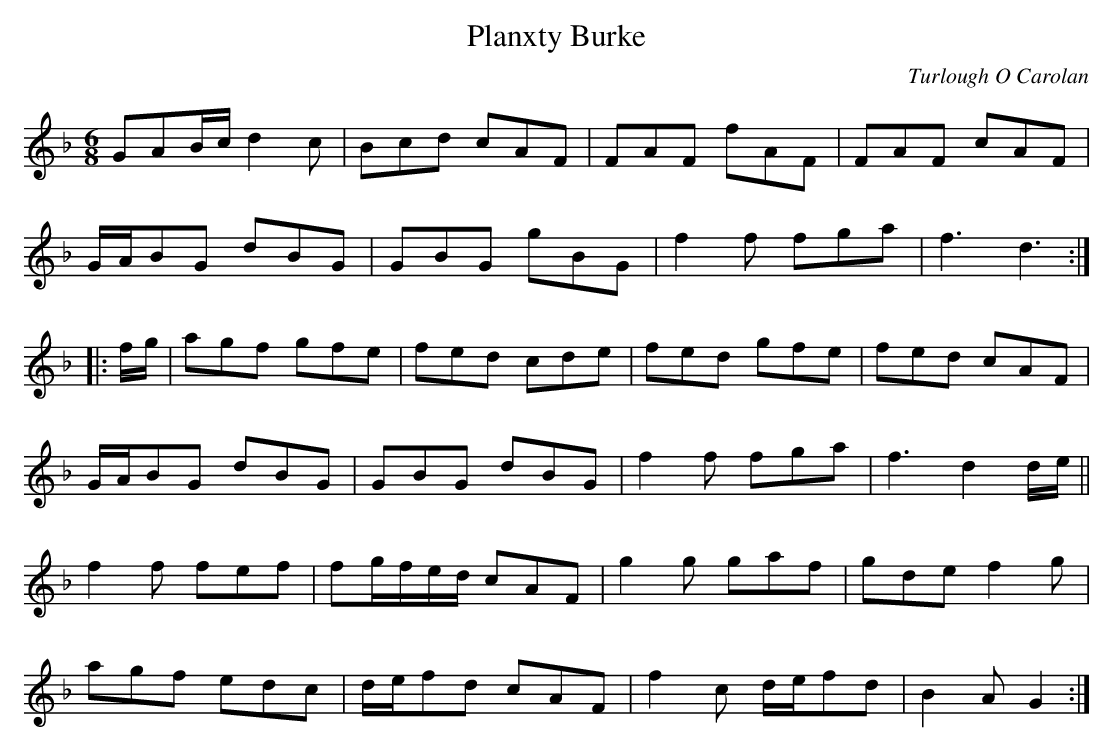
X:1
T:Planxty Burke
C:Turlough O Carolan
L:1/8
M:6/8
K:F
GAB/2c/2 d2c|Bcd cAF|FAF fAF|FAF cAF|
G/2A/2BG dBG|GBG gBG|f2f fga|f3d3:|
|:f/2g/2|agf gfe|fed cde|fed gfe|fed cAF|
G/2A/2BG dBG|GBG dBG|f2f fga|f3d2d/2e/2||
f2f fef|fg/2f/2e/2d/2 cAF|g2g gaf|gde f2g|
agf edc|d/2e/2fd cAF|f2c d/2e/2fd|B2A G2:|
